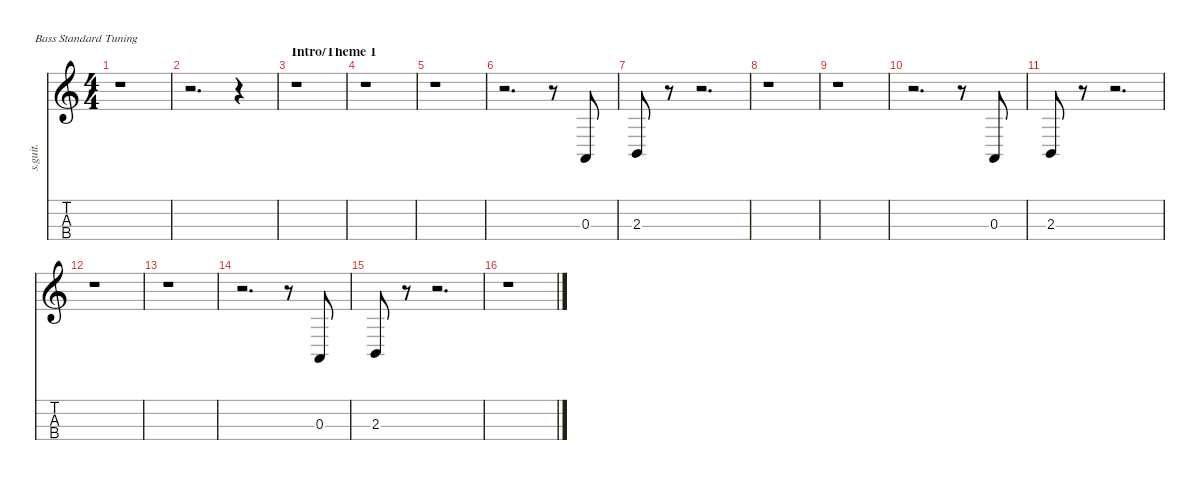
\defaultSystemsLayout 4
\hideDynamics
\bracketExtendMode nobrackets
\track ("Cliff Burton - Bass" "s.guit.") {instrument electricbassfinger}
\staff {score tabs}
\tuning (G2 D2 A1 E1)
\ts (4 4)
\beaming (8 2 2 2 2)
\tempo (112 hide)
\clef g2
\ks c
r.1{dy fff instrument electricbassfinger} |
r.2{d} r.4 |
\section ("" "Intro/Theme 1")
r.1 |
r.1 |
r.1 |
r.2{d} r.8 0.3.8{lyrics (0 "") lyrics (1 "") lyrics (2 "") lyrics (3 "") lyrics (4 "")} |
2.3.8{lyrics (0 "") lyrics (1 "") lyrics (2 "") lyrics (3 "") lyrics (4 "")} r.8 r.2{d} |
r.1 |
r.1 |
r.2{d} r.8 0.3.8{lyrics (0 "") lyrics (1 "") lyrics (2 "") lyrics (3 "") lyrics (4 "")} |
2.3.8{lyrics (0 "") lyrics (1 "") lyrics (2 "") lyrics (3 "") lyrics (4 "")} r.8 r.2{d} |
r.1 |
r.1 |
r.2{d} r.8 0.3.8{lyrics (0 "") lyrics (1 "") lyrics (2 "") lyrics (3 "") lyrics (4 "")} |
2.3.8{lyrics (0 "") lyrics (1 "") lyrics (2 "") lyrics (3 "") lyrics (4 "")} r.8 r.2{d} |
r.1
